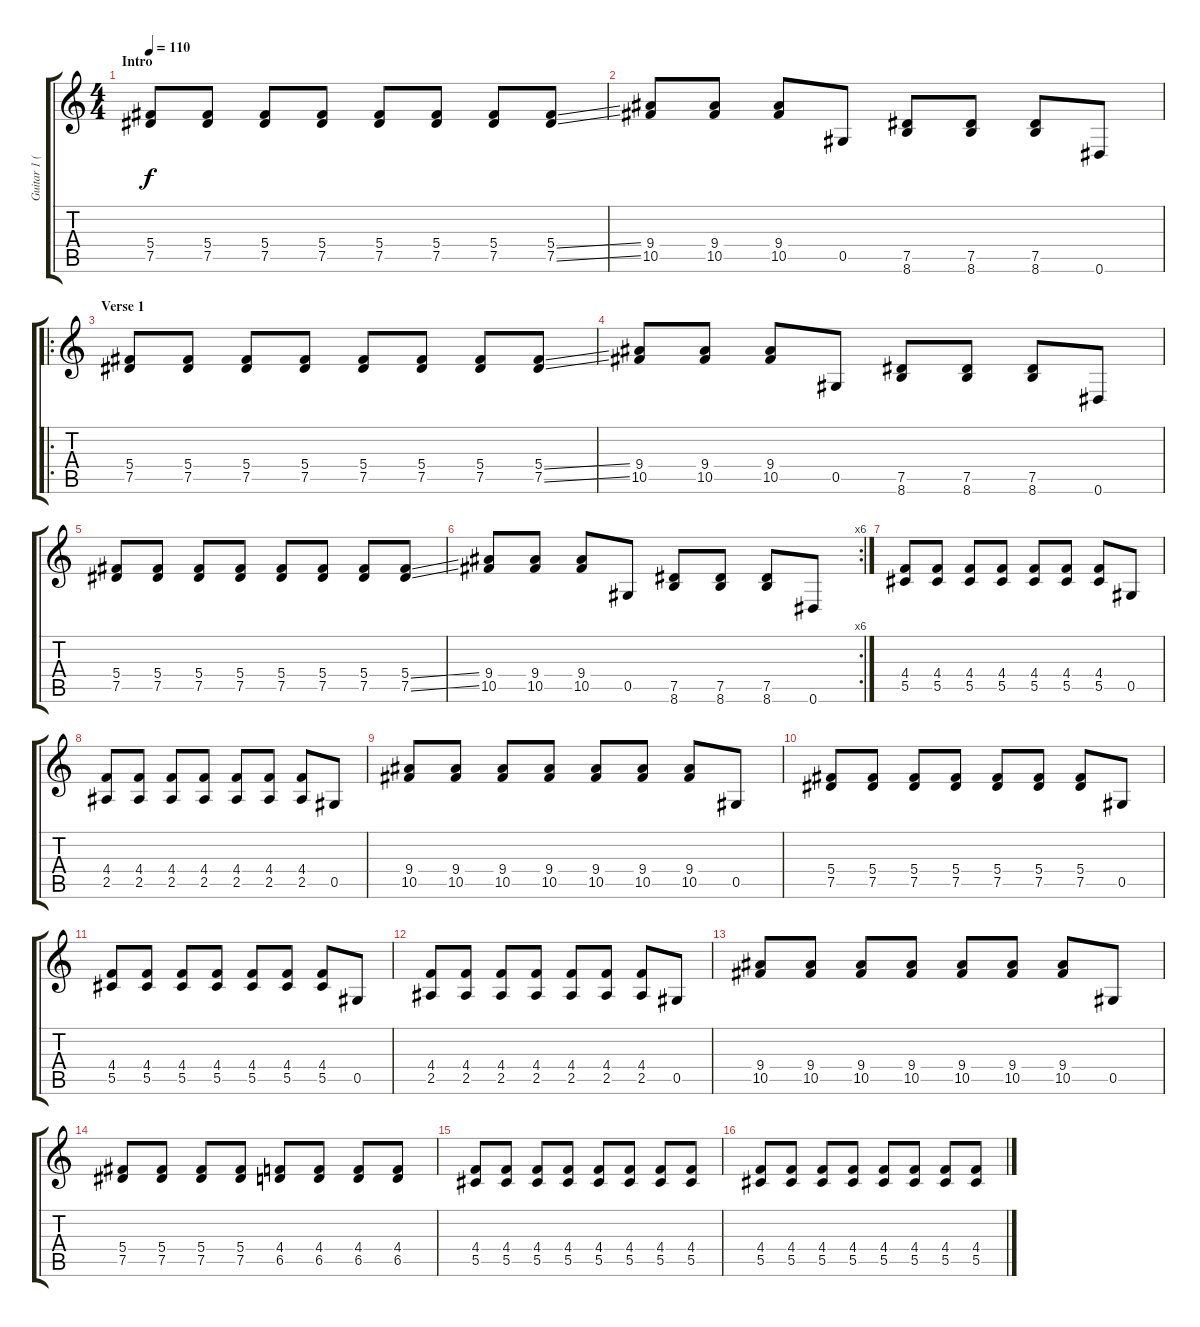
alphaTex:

\track ("Guitar 1 (muted)" "Guitar 1 (") {instrument electricguitarmuted}
\staff {score tabs}
\tuning (Eb4 Bb3 Gb3 Db3 Ab2 Eb2) {hide}
\ts (4 4)
\section ("" "Intro")
\tempo 110
\clef g2
\ks c
(5.4 7.5).8{dy f instrument electricguitarmuted} (5.4 7.5).8 (5.4 7.5).8 (5.4 7.5).8 (5.4 7.5).8 (5.4 7.5).8 (5.4 7.5).8 (5.4{ss} 7.5{ss}).8 |
(9.4 10.5).8 (9.4 10.5).8 (9.4 10.5).8 0.5.8 (7.5 8.6).8 (7.5 8.6).8 (7.5 8.6).8 0.6.8 |
\ro
\section ("" "Verse 1")
(5.4 7.5).8 (5.4 7.5).8 (5.4 7.5).8 (5.4 7.5).8 (5.4 7.5).8 (5.4 7.5).8 (5.4 7.5).8 (5.4{ss} 7.5{ss}).8 |
(9.4 10.5).8 (9.4 10.5).8 (9.4 10.5).8 0.5.8 (7.5 8.6).8 (7.5 8.6).8 (7.5 8.6).8 0.6.8 |
(5.4 7.5).8 (5.4 7.5).8 (5.4 7.5).8 (5.4 7.5).8 (5.4 7.5).8 (5.4 7.5).8 (5.4 7.5).8 (5.4{ss} 7.5{ss}).8 |
\rc 6
(9.4 10.5).8 (9.4 10.5).8 (9.4 10.5).8 0.5.8 (7.5 8.6).8 (7.5 8.6).8 (7.5 8.6).8 0.6.8 |
(4.4 5.5).8 (4.4 5.5).8 (4.4 5.5).8 (4.4 5.5).8 (4.4 5.5).8 (4.4 5.5).8 (4.4 5.5).8 0.5.8 |
(4.4 2.5).8 (4.4 2.5).8 (4.4 2.5).8 (4.4 2.5).8 (4.4 2.5).8 (4.4 2.5).8 (4.4 2.5).8 0.5.8 |
(9.4 10.5).8 (9.4 10.5).8 (9.4 10.5).8 (9.4 10.5).8 (9.4 10.5).8 (9.4 10.5).8 (9.4 10.5).8 0.5.8 |
(5.4 7.5).8 (5.4 7.5).8 (5.4 7.5).8 (5.4 7.5).8 (5.4 7.5).8 (5.4 7.5).8 (5.4 7.5).8 0.5.8 |
(4.4 5.5).8 (4.4 5.5).8 (4.4 5.5).8 (4.4 5.5).8 (4.4 5.5).8 (4.4 5.5).8 (4.4 5.5).8 0.5.8 |
(4.4 2.5).8 (4.4 2.5).8 (4.4 2.5).8 (4.4 2.5).8 (4.4 2.5).8 (4.4 2.5).8 (4.4 2.5).8 0.5.8 |
(9.4 10.5).8 (9.4 10.5).8 (9.4 10.5).8 (9.4 10.5).8 (9.4 10.5).8 (9.4 10.5).8 (9.4 10.5).8 0.5.8 |
(5.4 7.5).8 (5.4 7.5).8 (5.4 7.5).8 (5.4 7.5).8 (4.4 6.5).8 (4.4 6.5).8 (4.4 6.5).8 (4.4 6.5).8 |
(4.4 5.5).8 (4.4 5.5).8 (4.4 5.5).8 (4.4 5.5).8 (4.4 5.5).8 (4.4 5.5).8 (4.4 5.5).8 (4.4 5.5).8 |
(4.4 5.5).8 (4.4 5.5).8 (4.4 5.5).8 (4.4 5.5).8 (4.4 5.5).8 (4.4 5.5).8 (4.4 5.5).8 (4.4 5.5).8
